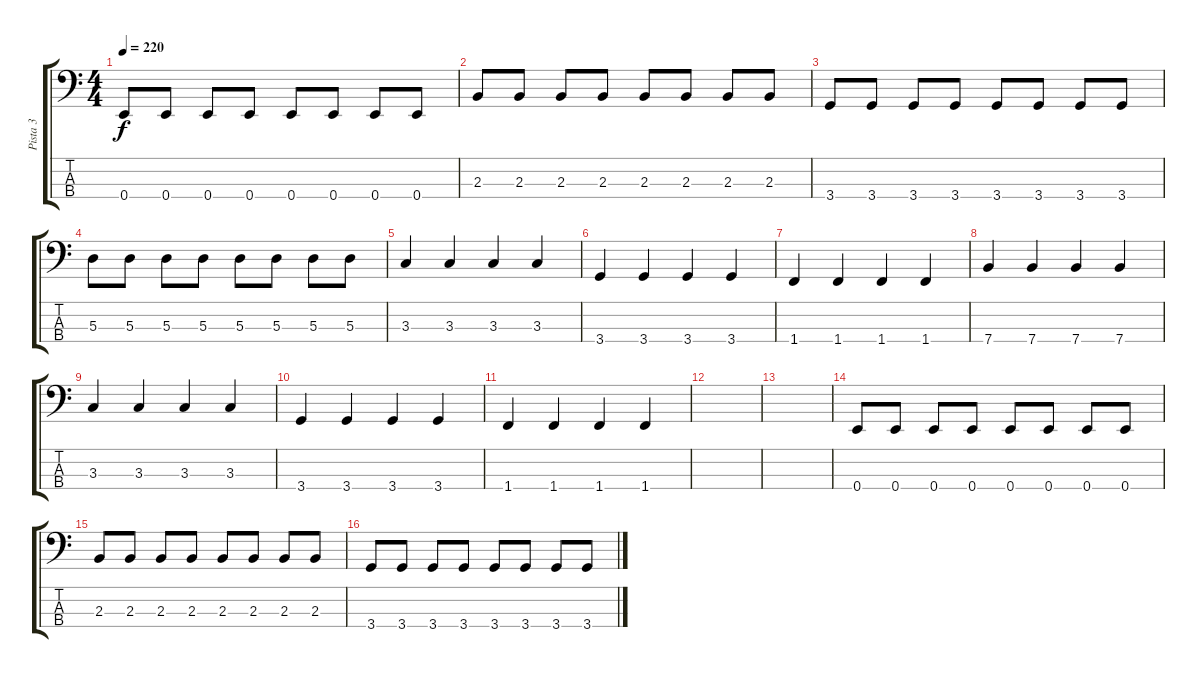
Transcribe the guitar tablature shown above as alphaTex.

\track ("Pista 3" "Pista 3") {instrument electricbassfinger}
\staff {score tabs}
\tuning (G2 D2 A1 E1) {hide}
\ts (4 4)
\tempo 220
\clef f4
\ks c
0.4.8{dy f} 0.4.8 0.4.8 0.4.8 0.4.8 0.4.8 0.4.8 0.4.8 |
2.3.8 2.3.8 2.3.8 2.3.8 2.3.8 2.3.8 2.3.8 2.3.8 |
3.4.8 3.4.8 3.4.8 3.4.8 3.4.8 3.4.8 3.4.8 3.4.8 |
5.3.8 5.3.8 5.3.8 5.3.8 5.3.8 5.3.8 5.3.8 5.3.8 |
3.3.4 3.3.4 3.3.4 3.3.4 |
3.4.4 3.4.4 3.4.4 3.4.4 |
1.4.4 1.4.4 1.4.4 1.4.4 |
7.4.4 7.4.4 7.4.4 7.4.4 |
3.3.4 3.3.4 3.3.4 3.3.4 |
3.4.4 3.4.4 3.4.4 3.4.4 |
1.4.4 1.4.4 1.4.4 1.4.4 |
|
|
0.4.8 0.4.8 0.4.8 0.4.8 0.4.8 0.4.8 0.4.8 0.4.8 |
2.3.8 2.3.8 2.3.8 2.3.8 2.3.8 2.3.8 2.3.8 2.3.8 |
3.4.8 3.4.8 3.4.8 3.4.8 3.4.8 3.4.8 3.4.8 3.4.8
